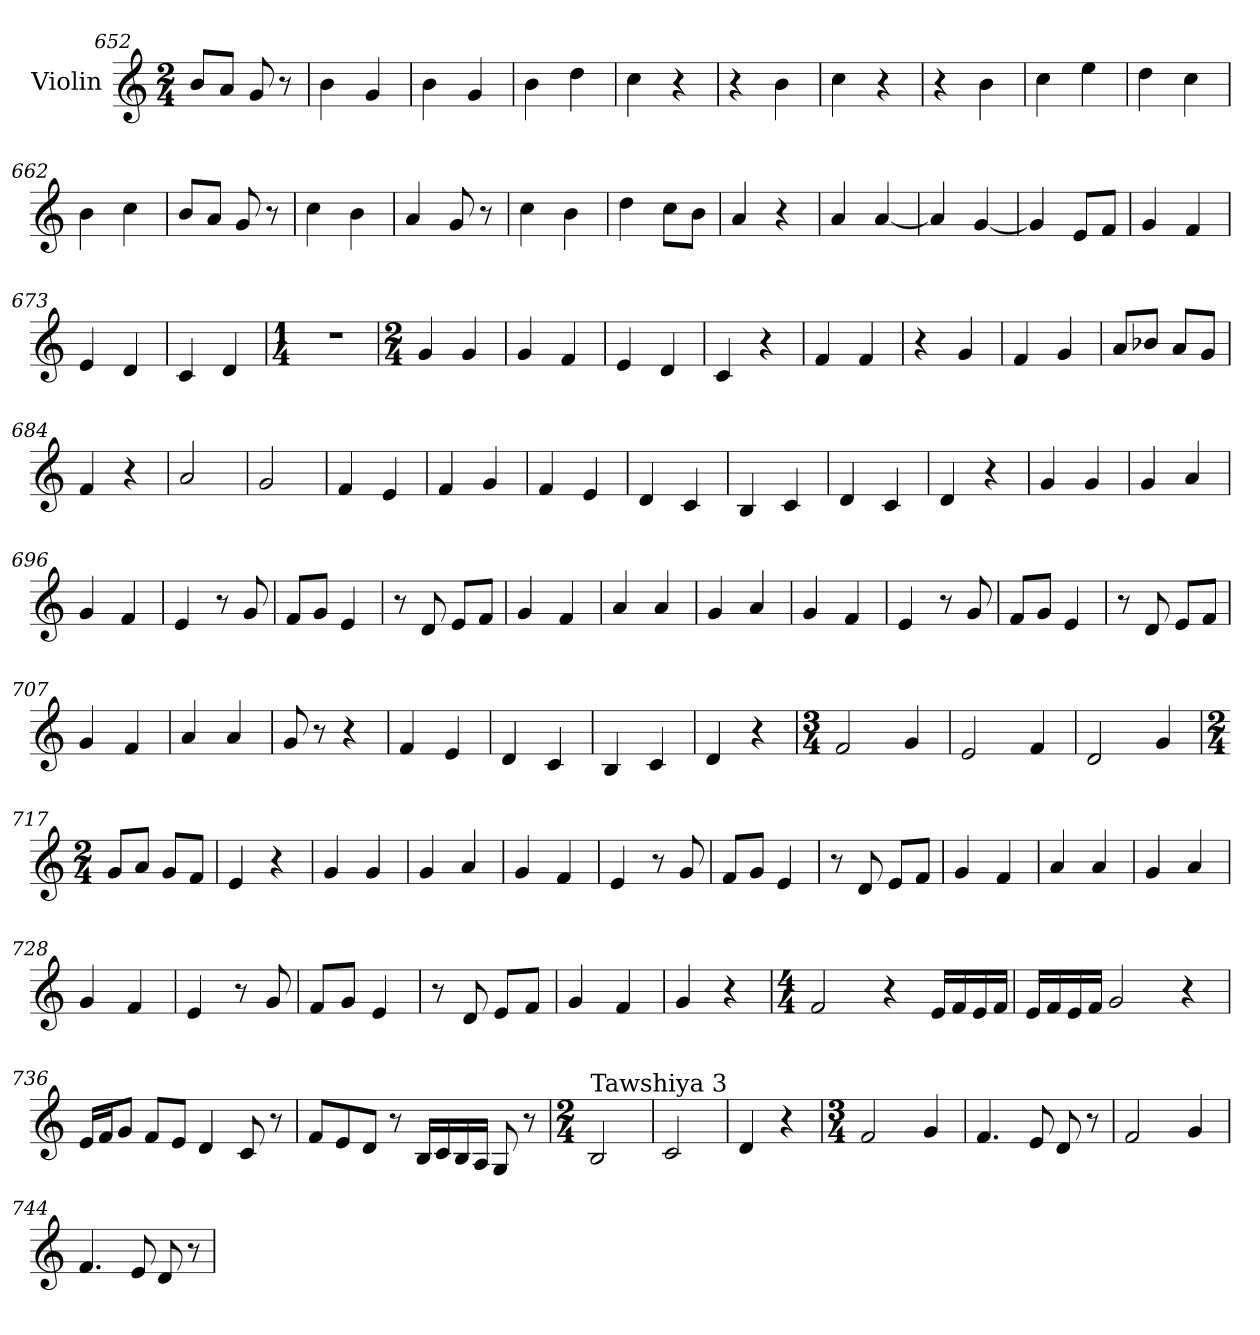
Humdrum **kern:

**kern
*part1
*staff1
*I"Violin
*clefG2
*k[]
*M2/4
=652
8b/L
8a/J
8g/
8r
=653
4b\
4g/
=654
4b\
4g/
=655
4b\
4dd\
=656
4cc\
4r
=657
4r
4b\
!!LO:LB:g=z
=658
4cc\
4r
=659
4r
4b\
=660
4cc\
4ee\
=661
4dd\
4cc\
=662
4b\
4cc\
=663
8b/L
8a/J
8g/
8r
=664
4cc\
4b\
=665
4a/
8g/
8r
=666
4cc\
4b\
=667
4dd\
8cc\L
8b\J
!!LO:LB:g=z
=668
4a/
4r
=669
4a/
[4a/
=670
4a/]
[4g/
=671
4g/]
8e/L
8f/J
=672
4g/
4f/
=673
4e/
4d/
=674
4c/
4d/
=675
*M1/4
4r
=676
*M2/4
4g/
4g/
!!LO:PB:g=z
=677
4g/
4f/
=678
4e/
4d/
=679
4c/
4r
=680
4f/
4f/
=681
4r
4g/
=682
4f/
4g/
=683
8a/L
8b-X/J
8a/L
8g/J
=684
4f/
4r
=685
2a/
=686
2g/
=687
4f/
4e/
!!LO:LB:g=z
=688
4f/
4g/
=689
4f/
4e/
=690
4d/
4c/
=691
4B/
4c/
=692
4d/
4c/
=693
4d/
4r
=694
4g/
4g/
=695
4g/
4a/
=696
4g/
4f/
=697
4e/
8r
8g/
!!LO:LB:g=z
=698
8f/L
8g/J
4e/
=699
8r
8d/
8e/L
8f/J
=700
4g/
4f/
=701
4a/
4a/
=702
4g/
4a/
=703
4g/
4f/
=704
4e/
8r
8g/
=705
8f/L
8g/J
4e/
=706
8r
8d/
8e/L
8f/J
=707
4g/
4f/
!!LO:LB:g=z
=708
4a/
4a/
=709
8g/
8r
4r
=710
4f/
4e/
=711
4d/
4c/
=712
4B/
4c/
=713
4d/
4r
=714
*M3/4
2f/
4g/
=715
2e/
4f/
=716
2d/
4g/
!!LO:LB:g=z
=717
*M2/4
8g/L
8a/J
8g/L
8f/J
=718
4e/
4r
=719
4g/
4g/
=720
4g/
4a/
=721
4g/
4f/
=722
4e/
8r
8g/
=723
8f/L
8g/J
4e/
=724
8r
8d/
8e/L
8f/J
=725
4g/
4f/
=726
4a/
4a/
!!LO:LB:g=z
=727
4g/
4a/
=728
4g/
4f/
=729
4e/
8r
8g/
=730
8f/L
8g/J
4e/
=731
8r
8d/
8e/L
8f/J
=732
4g/
4f/
=733
4g/
4r
=734
*M4/4
*MM70
2f/
4r
16e/LL
16f/
16e/
16f/JJ
!!LO:LB:g=z
=735
16e/LL
16f/
16e/
16f/JJ
2g/
4r
=736
16e/LL
16f/J
8g/J
8f/L
8e/J
4d/
8c/
8r
=737
8f/L
8e/
8d/J
8r
16B/LL
16c/
16B/
16A/JJ
8G/
8r
=738
*M2/4
*MM150
!LO:TX:a:t=Tawshiya 3
2B/
=739
2c/
=740
4d/
4r
!!LO:LB:g=z
=741
*M3/4
2f/
4g/
=742
4.f/
8e/
8d/
8r
=743
2f/
4g/
=744
4.f/
8e/
8d/
8r
=
*-
